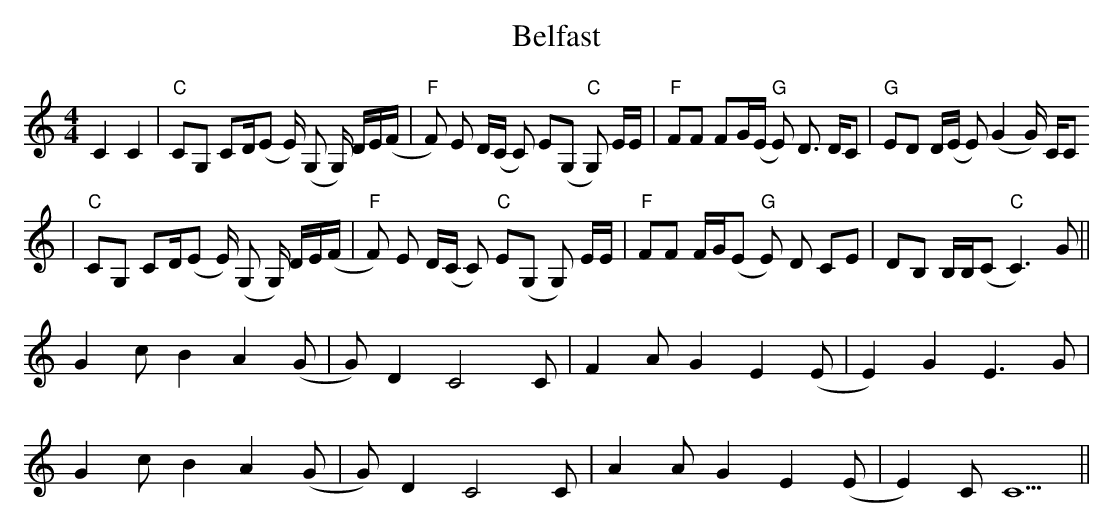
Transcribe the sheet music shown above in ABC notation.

X:1
T: Belfast
M:4/4
L:1/8
K:C
C2 C2 | "C" CG, CD/(/E E/) (G, G,/) D/E/(F/ | "F" F) E D/(C/ C) E(G, "C" G,) E/E/ | "F" FF FG/(E/ "G" E) D3/ D/C | "G" ED D/(E/ E) (G2 G/) C/C
|"C"CG, CD/(/E E/) (G, G,/) D/E/(F/ | "F" F) E D/(C/ C) "C" E(G, G,) E/E/ |"F" FF F/G/(E "G" E) D CE | DB, B,/B,/(C "C" C3)  G ||
G2 cB2 A2(G | G)  D2 C4 C | F2 AG2 E2 (E | E2) G2E3 G |
G2 cB2 A2(G | G)  D2 C4 C | A2 AG2 E2 (E | E2) CC5 ||
